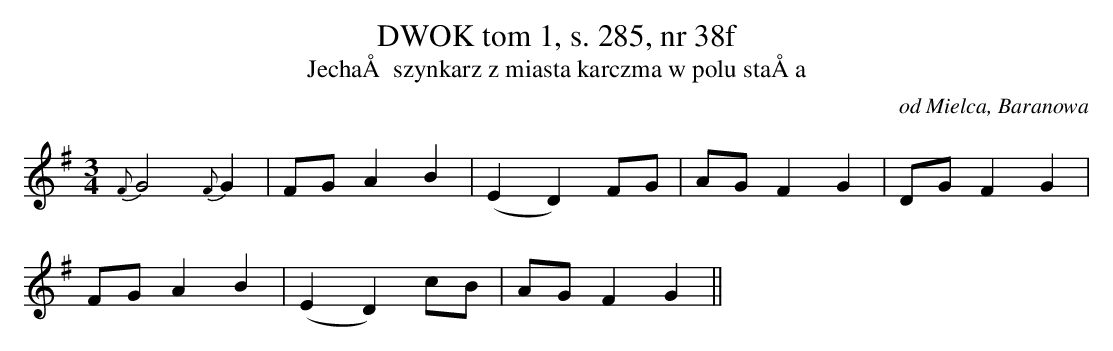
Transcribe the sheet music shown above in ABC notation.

X:1
T: DWOK tom 1, s. 285, nr 38f
T: JechaÅ szynkarz z miasta karczma w polu staÅa
O: od Mielca, Baranowa
M: 3/4
L: 1/8
K: G
{F}G4{F}G2 | FGA2B2 | (E2D2) FG | AGF2G2 | DGF2G2 |
FGA2B2 | (E2D2)  cB | AG F2G2||
